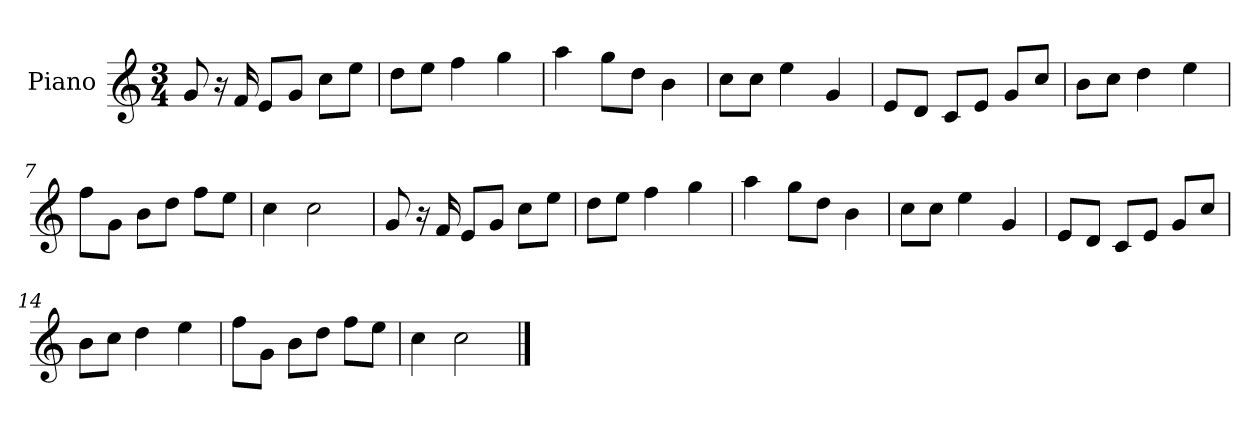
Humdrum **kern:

**kern
*part1
*staff1
*I"Piano
*I'P-no
*clefG2
*k[]
*M3/4
*MM91
=1
8g/
16r
16f/
8e/L
8g/J
8cc\L
8ee\J
=2
8dd\L
8ee\J
4ff\
4gg\
=3
4aa\
8gg\L
8dd\J
4b\
=4
8cc\L
8cc\J
4ee\
4g/
=5
8e/L
8d/J
8c/L
8e/J
8g/L
8cc/J
=6
8b\L
8cc\J
4dd\
4ee\
=7
8ff\L
8g\J
8b\L
8dd\J
8ff\L
8ee\J
!!LO:LB:g=z
=8
4cc\
2cc\
=9
8g/
16r
16f/
8e/L
8g/J
8cc\L
8ee\J
=10
8dd\L
8ee\J
4ff\
4gg\
=11
4aa\
8gg\L
8dd\J
4b\
=12
8cc\L
8cc\J
4ee\
4g/
=13
8e/L
8d/J
8c/L
8e/J
8g/L
8cc/J
=14
8b\L
8cc\J
4dd\
4ee\
=15
8ff\L
8g\J
8b\L
8dd\J
8ff\L
8ee\J
!!LO:LB:g=z
=16
4cc\
2cc\
==
*-
